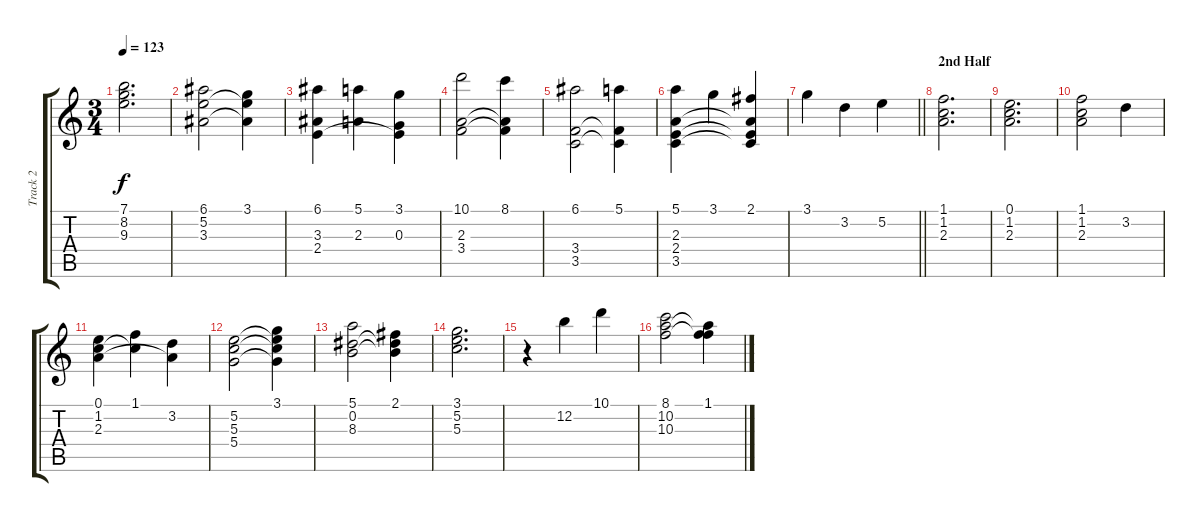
\track ("Track 2" "Track 2") {instrument acousticguitarsteel}
\staff {score tabs}
\tuning (E4 B3 G3 D3 A2 E2) {hide}
\ts (3 4)
\tempo 123
\clef g2
\ks c
(7.1 8.2 9.3).2{d dy f} |
(6.1 5.2 3.3).2 (3.1 5.2{t} 3.3{t}).4 |
(6.1 3.3 2.4).4 (5.1 2.3).4 (3.1 0.3 2.4{t}).4 |
(10.1 2.3 3.4).2 (8.1 2.3{t} 3.4{t}).4 |
(6.1 3.4 3.5).2 (5.1 3.4{t} 3.5{t}).4 |
(5.1 2.3 2.4 3.5).4 3.1.4 (2.1 2.3{t} 2.4{t} 3.5{t}).4 |
\barLineRight lightlight
3.1.4 3.2.4 5.2.4 |
\section ("" "2nd Half")
(1.1 1.2 2.3).2{d} |
(0.1 1.2 2.3).2{d} |
(1.1 1.2 2.3).2 3.2.4 |
(0.1 1.2 2.3).4 (1.1 1.2{t}).4 (3.2 2.3{t}).4 |
(5.2 5.3 5.4).2 (3.1 5.2{t} 5.3{t} 5.4{t}).4 |
(5.1 0.2 8.3).2 (2.1 0.2{t} 8.3{t}).4 |
(3.1 5.2 5.3).2{d} |
r.4 12.2.4 10.1.4 |
(8.1 10.2 10.3).2 (1.1 10.2{t} 10.3{t}).4
